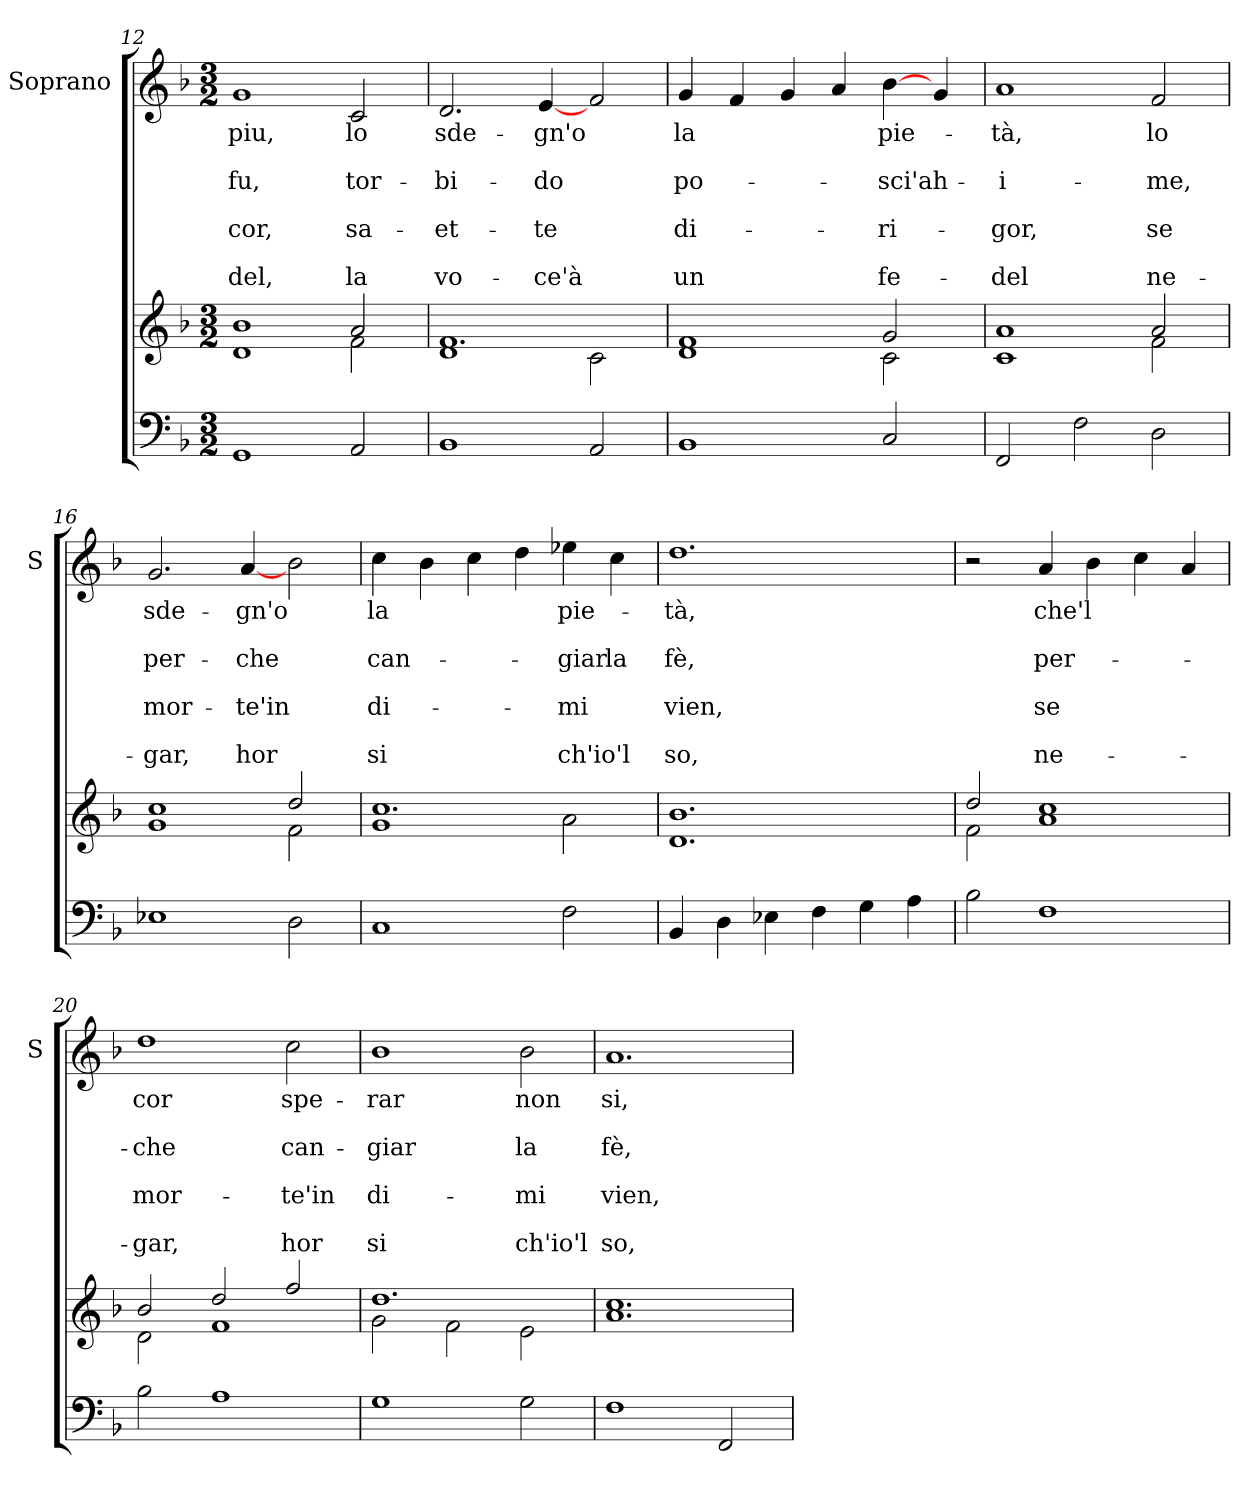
**kern	**kern	**kern	**text	**text	**text	**text	**text	**text	**text
*part2	*part2	*part1	*part1	*part1	*part1	*part1	*part1	*part1	*part1
*staff3	*staff2	*staff1	*staff1	*staff1	*staff1	*staff1	*staff1	*staff1	*staff1
*	*	*I"Soprano	*	*	*	*	*	*	*
*	*	*I'S	*	*	*	*	*	*	*
*clefF4	*clefG2	*clefG2	*	*	*	*	*	*	*
*k[b-]	*k[b-]	*k[b-]	*	*	*	*	*	*	*
*F:	*F:	*F:	*	*	*	*	*	*	*
*M3/2	*M3/2	*M3/2	*	*	*	*	*	*	*
=12	=12	=12	=12	=12	=12	=12	=12	=12	=12
*	*^	*	*	*	*	*	*	*	*
!	!	!	!	!LO:LY:b	!	!LO:LY:b	!	!LO:LY:b	!	!LO:LY:b
1GG	1b-	1d	1g	piu,	.	fu,	.	cor,	.	-del,
!	!	!	!	!LO:LY:b	!	!LO:LY:b	!	!LO:LY:b	!	!LO:LY:b
2AA/	2a/	2f\	2c/	lo	.	tor-	.	sa-	.	la
!!LO:PB:g=z
=13	=13	=13	=13	=13	=13	=13	=13	=13	=13	=13
!	!	!	!	!LO:LY:b	!	!LO:LY:b	!	!LO:LY:b	!	!LO:LY:b
1BB-	1.f	1d	2.d/	sde-	.	-bi-	.	-et-	.	vo-
!	!	!	!	!LO:LY:b	!	!LO:LY:b	!	!LO:LY:b	!	!LO:LY:b
.	.	.	[4e/	-gn'o	.	-do	.	-te	.	-ce'à
2AA/	.	2c\	2f/	.	.	.	.	.	.	.
=14	=14	=14	=14	=14	=14	=14	=14	=14	=14	=14
!	!	!	!	!LO:LY:b	!	!LO:LY:b	!	!LO:LY:b	!	!LO:LY:b
1BB-	1f	1d	4g/	la	.	po-	.	di-	.	un
.	.	.	4f/	.	.	.	.	.	.	.
.	.	.	4g/	.	.	.	.	.	.	.
.	.	.	4a/	.	.	.	.	.	.	.
!	!	!	!	!LO:LY:b	!	!LO:LY:b	!	!LO:LY:b	!	!LO:LY:b
2C/	2g/	2c\	[4b-\	pie-	.	-sci'ah-	.	-ri-	.	fe-
.	.	.	4g/	.	.	.	.	.	.	.
=15	=15	=15	=15	=15	=15	=15	=15	=15	=15	=15
!	!	!	!	!LO:LY:b	!	!LO:LY:b	!	!LO:LY:b	!	!LO:LY:b
2FF/	1a	1c	1a	-tà,	.	-i-	.	-gor,	.	-del
2F\	.	.	.	.	.	.	.	.	.	.
!	!	!	!	!LO:LY:b	!	!LO:LY:b	!	!LO:LY:b	!	!LO:LY:b
2D\	2a/	2f\	2f/	lo	.	-me,	.	se	.	ne-
=16	=16	=16	=16	=16	=16	=16	=16	=16	=16	=16
!	!	!	!	!LO:LY:b	!	!LO:LY:b	!	!LO:LY:b	!	!LO:LY:b
1E-X	1cc	1g	2.g/	sde-	.	per-	.	mor-	.	-gar,
!	!	!	!	!LO:LY:b	!	!LO:LY:b	!	!LO:LY:b	!	!LO:LY:b
.	.	.	[4a/	-gn'o	.	-che	.	-te'in	.	hor
2D\	2dd/	2f\	2b-\	.	.	.	.	.	.	.
=17	=17	=17	=17	=17	=17	=17	=17	=17	=17	=17
!	!	!	!	!LO:LY:b	!	!LO:LY:b	!	!LO:LY:b	!	!LO:LY:b
1C	1.cc	1g	4cc\	la	.	can-	.	di-	.	si
.	.	.	4b-\	.	.	.	.	.	.	.
.	.	.	4cc\	.	.	.	.	.	.	.
.	.	.	4dd\	.	.	.	.	.	.	.
!	!	!	!	!LO:LY:b	!	!LO:LY:b	!	!LO:LY:b	!	!LO:LY:b
2F\	.	2a\	4ee-X\	pie-	.	-giar	.	-mi	.	ch'io'l
!	!	!	!	!	!	!LO:LY:b	!	!	!	!
.	.	.	4cc\	.	.	la	.	.	.	.
=18	=18	=18	=18	=18	=18	=18	=18	=18	=18	=18
!	!	!	!	!LO:LY:b	!	!LO:LY:b	!	!LO:LY:b	!	!LO:LY:b
4BB-/	1.b-	1.d	1.dd	-tà,	.	fè,	.	vien,	.	so,
4D\	.	.	.	.	.	.	.	.	.	.
4E-X\	.	.	.	.	.	.	.	.	.	.
4F\	.	.	.	.	.	.	.	.	.	.
4G\	.	.	.	.	.	.	.	.	.	.
4A\	.	.	.	.	.	.	.	.	.	.
!!LO:LB:g=z
=19	=19	=19	=19	=19	=19	=19	=19	=19	=19	=19
2B-\	2dd/	2f\	2r	.	.	.	.	.	.	.
!	!	!	!	!LO:LY:b	!	!LO:LY:b	!	!LO:LY:b	!	!LO:LY:b
1F	1cc	1a	4a/	che'l	.	per-	.	se	.	ne-
.	.	.	4b-\	.	.	.	.	.	.	.
.	.	.	4cc\	.	.	.	.	.	.	.
.	.	.	4a/	.	.	.	.	.	.	.
=20	=20	=20	=20	=20	=20	=20	=20	=20	=20	=20
!	!	!	!	!LO:LY:b	!	!LO:LY:b	!	!LO:LY:b	!	!LO:LY:b
2B-\	2b-/	2d\	1dd	cor	.	-che	.	mor-	.	-gar,
1A	2dd/	1f	.	.	.	.	.	.	.	.
!	!	!	!	!LO:LY:b	!	!LO:LY:b	!	!LO:LY:b	!	!LO:LY:b
.	2ff/	.	2cc\	spe-	.	can-	.	-te'in	.	hor
=21	=21	=21	=21	=21	=21	=21	=21	=21	=21	=21
!	!	!	!	!LO:LY:b	!	!LO:LY:b	!	!LO:LY:b	!	!LO:LY:b
1G	1.dd	2g\	1b-	-rar	.	-giar	.	di-	.	si
.	.	2f\	.	.	.	.	.	.	.	.
!	!	!	!	!LO:LY:b	!	!LO:LY:b	!	!LO:LY:b	!	!LO:LY:b
2G\	.	2e\	2b-\	non	.	la	.	-mi	.	ch'io'l
=22	=22	=22	=22	=22	=22	=22	=22	=22	=22	=22
!	!	!	!	!LO:LY:b	!	!LO:LY:b	!	!LO:LY:b	!	!LO:LY:b
1F	1.cc	1.a	1.a	si,	.	fè,	.	vien,	.	so,
2FF/	.	.	.	.	.	.	.	.	.	.
*	*v	*v	*	*	*	*	*	*	*	*
=	=	=	=	=	=	=	=	=	=
*-	*-	*-	*-	*-	*-	*-	*-	*-	*-
